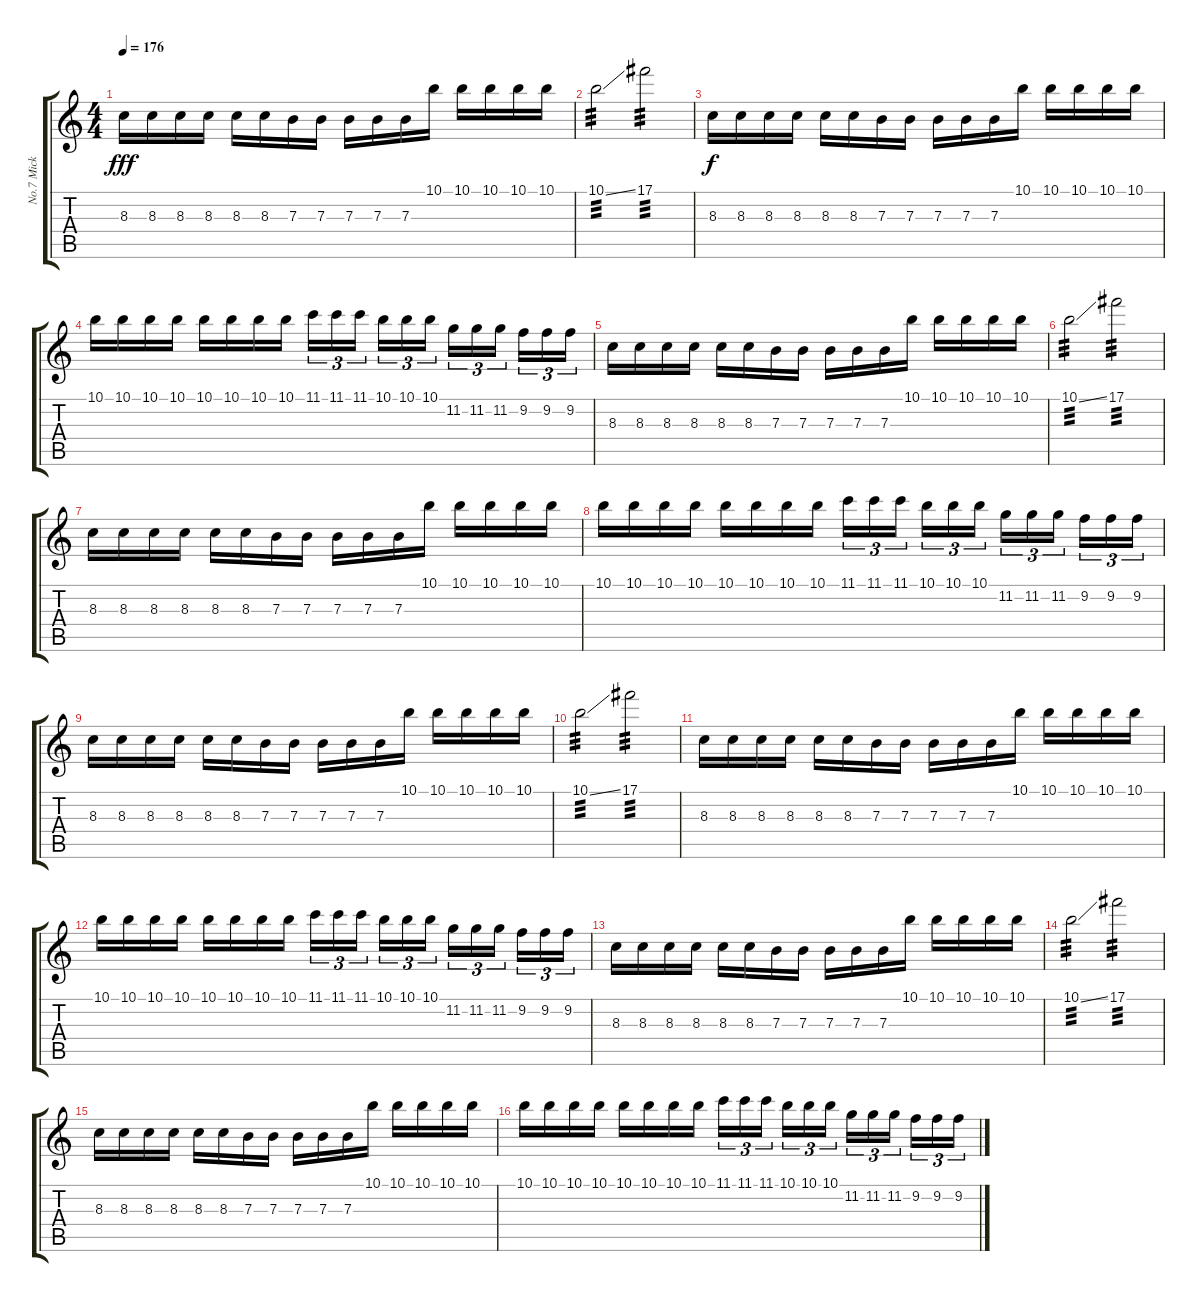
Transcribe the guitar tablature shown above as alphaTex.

\track ("No.7 Mick" "No.7 Mick") {instrument distortionguitar}
\staff {score tabs}
\tuning (Db4 Ab3 E3 B2 Gb2 B1) {hide}
\ts (4 4)
\tempo 176
\clef g2
\ks c
8.3.16{dy fff} 8.3.16 8.3.16 8.3.16 8.3.16 8.3.16 7.3.16 7.3.16 7.3.16 7.3.16 7.3.16 10.1.16 10.1.16 10.1.16 10.1.16 10.1.16 |
10.1{ss}.2{tp 3} 17.1.2{tp 3} |
8.3.16{dy f} 8.3.16 8.3.16 8.3.16 8.3.16 8.3.16 7.3.16 7.3.16 7.3.16 7.3.16 7.3.16 10.1.16 10.1.16 10.1.16 10.1.16 10.1.16 |
10.1.16 10.1.16 10.1.16 10.1.16 10.1.16 10.1.16 10.1.16 10.1.16 11.1.16{tu (3 2)} 11.1.16{tu (3 2)} 11.1.16{tu (3 2) beam splitsecondary} 10.1.16{tu (3 2)} 10.1.16{tu (3 2)} 10.1.16{tu (3 2)} 11.2.16{tu (3 2)} 11.2.16{tu (3 2)} 11.2.16{tu (3 2) beam splitsecondary} 9.2.16{tu (3 2)} 9.2.16{tu (3 2)} 9.2.16{tu (3 2)} |
8.3.16 8.3.16 8.3.16 8.3.16 8.3.16 8.3.16 7.3.16 7.3.16 7.3.16 7.3.16 7.3.16 10.1.16 10.1.16 10.1.16 10.1.16 10.1.16 |
10.1{ss}.2{tp 3} 17.1.2{tp 3} |
8.3.16 8.3.16 8.3.16 8.3.16 8.3.16 8.3.16 7.3.16 7.3.16 7.3.16 7.3.16 7.3.16 10.1.16 10.1.16 10.1.16 10.1.16 10.1.16 |
10.1.16 10.1.16 10.1.16 10.1.16 10.1.16 10.1.16 10.1.16 10.1.16 11.1.16{tu (3 2)} 11.1.16{tu (3 2)} 11.1.16{tu (3 2) beam splitsecondary} 10.1.16{tu (3 2)} 10.1.16{tu (3 2)} 10.1.16{tu (3 2)} 11.2.16{tu (3 2)} 11.2.16{tu (3 2)} 11.2.16{tu (3 2) beam splitsecondary} 9.2.16{tu (3 2)} 9.2.16{tu (3 2)} 9.2.16{tu (3 2)} |
8.3.16 8.3.16 8.3.16 8.3.16 8.3.16 8.3.16 7.3.16 7.3.16 7.3.16 7.3.16 7.3.16 10.1.16 10.1.16 10.1.16 10.1.16 10.1.16 |
10.1{ss}.2{tp 3} 17.1.2{tp 3} |
8.3.16 8.3.16 8.3.16 8.3.16 8.3.16 8.3.16 7.3.16 7.3.16 7.3.16 7.3.16 7.3.16 10.1.16 10.1.16 10.1.16 10.1.16 10.1.16 |
10.1.16 10.1.16 10.1.16 10.1.16 10.1.16 10.1.16 10.1.16 10.1.16 11.1.16{tu (3 2)} 11.1.16{tu (3 2)} 11.1.16{tu (3 2) beam splitsecondary} 10.1.16{tu (3 2)} 10.1.16{tu (3 2)} 10.1.16{tu (3 2)} 11.2.16{tu (3 2)} 11.2.16{tu (3 2)} 11.2.16{tu (3 2) beam splitsecondary} 9.2.16{tu (3 2)} 9.2.16{tu (3 2)} 9.2.16{tu (3 2)} |
8.3.16 8.3.16 8.3.16 8.3.16 8.3.16 8.3.16 7.3.16 7.3.16 7.3.16 7.3.16 7.3.16 10.1.16 10.1.16 10.1.16 10.1.16 10.1.16 |
10.1{ss}.2{tp 3} 17.1.2{tp 3} |
8.3.16 8.3.16 8.3.16 8.3.16 8.3.16 8.3.16 7.3.16 7.3.16 7.3.16 7.3.16 7.3.16 10.1.16 10.1.16 10.1.16 10.1.16 10.1.16 |
10.1.16 10.1.16 10.1.16 10.1.16 10.1.16 10.1.16 10.1.16 10.1.16 11.1.16{tu (3 2)} 11.1.16{tu (3 2)} 11.1.16{tu (3 2) beam splitsecondary} 10.1.16{tu (3 2)} 10.1.16{tu (3 2)} 10.1.16{tu (3 2)} 11.2.16{tu (3 2)} 11.2.16{tu (3 2)} 11.2.16{tu (3 2) beam splitsecondary} 9.2.16{tu (3 2)} 9.2.16{tu (3 2)} 9.2.16{tu (3 2)}
